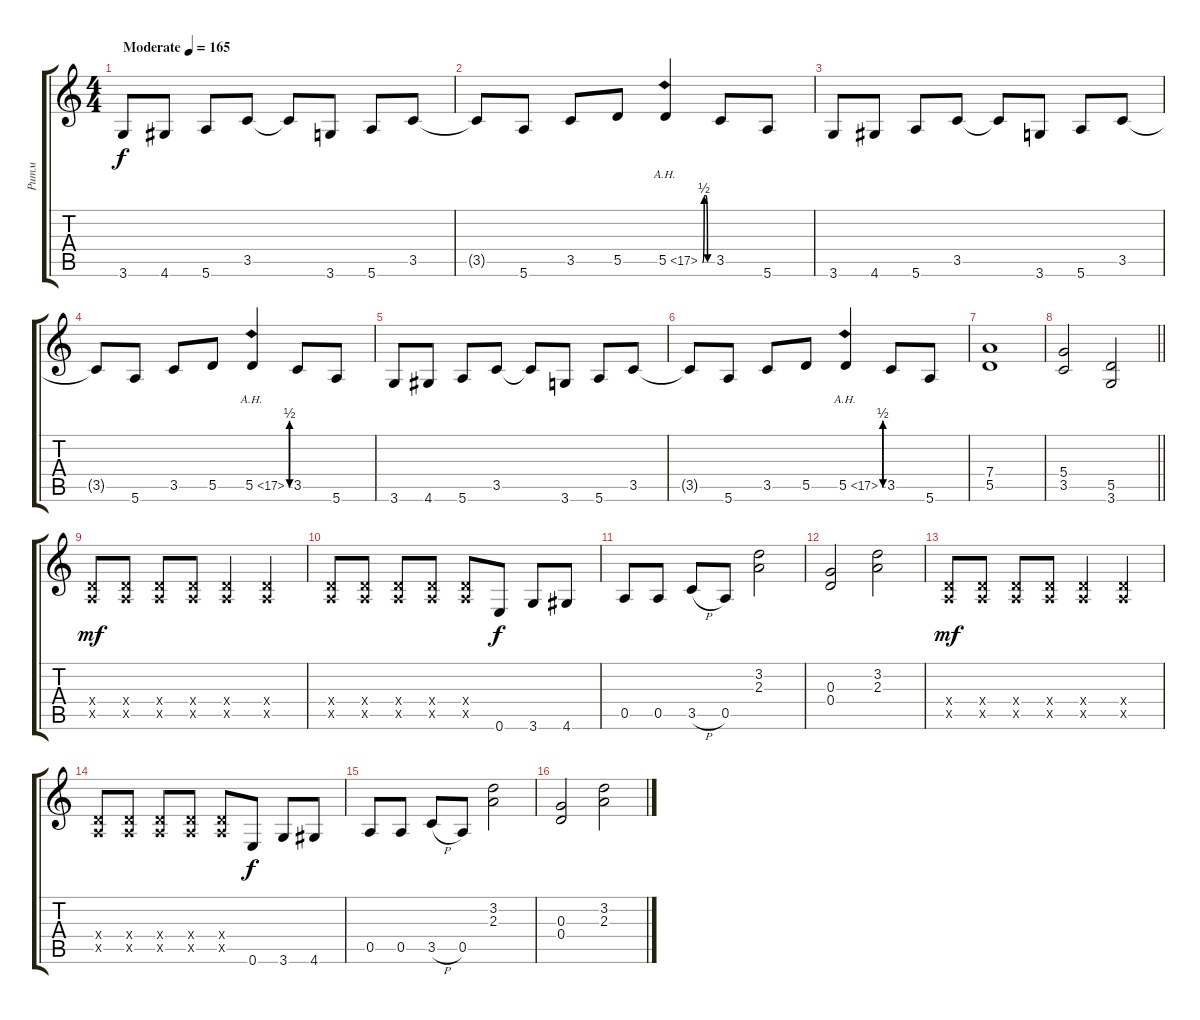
\track ("Ритм" "Ритм") {instrument distortionguitar}
\staff {score tabs}
\tuning (E4 B3 G3 D3 A2 E2) {hide}
\ts (4 4)
\tempo (165 "Moderate")
\clef g2
\ks c
3.6.8{dy f instrument distortionguitar} 4.6.8 5.6.8 3.5.8 3.5{t}.8 3.6.8 5.6.8 3.5.8 |
3.5{t}.8 5.6.8 3.5.8 5.5.8 5.5{be (custom 0 0 10 2 20 2 30 0 60 0) ah 12}.4 3.5.8 5.6.8 |
3.6.8 4.6.8 5.6.8 3.5.8 3.5{t}.8 3.6.8 5.6.8 3.5.8 |
3.5{t}.8 5.6.8 3.5.8 5.5.8 5.5{be (custom 0 0 10 2 20 2 30 0 60 0) ah 12}.4 3.5.8 5.6.8 |
3.6.8 4.6.8 5.6.8 3.5.8 3.5{t}.8 3.6.8 5.6.8 3.5.8 |
3.5{t}.8 5.6.8 3.5.8 5.5.8 5.5{be (custom 0 0 10 2 20 2 30 0 60 0) ah 12}.4 3.5.8 5.6.8 |
(7.4 5.5).1 |
\barLineRight lightlight
(5.4 3.5).2 (5.5 3.6).2 |
(0.4{x} 0.5{x}).8{dy mf} (0.4{x} 0.5{x}).8 (0.4{x} 0.5{x}).8 (0.4{x} 0.5{x}).8 (0.4{x} 0.5{x}).4 (0.4{x} 0.5{x}).4 |
(0.4{x} 0.5{x}).8 (0.4{x} 0.5{x}).8 (0.4{x} 0.5{x}).8 (0.4{x} 0.5{x}).8 (0.4{x} 0.5{x}).8 0.6.8{dy f} 3.6.8 4.6.8 |
0.5.8 0.5.8 3.5{h}.8 0.5.8 (3.2 2.3).2 |
(0.3 0.4).2 (3.2 2.3).2 |
(0.4{x} 0.5{x}).8{dy mf} (0.4{x} 0.5{x}).8 (0.4{x} 0.5{x}).8 (0.4{x} 0.5{x}).8 (0.4{x} 0.5{x}).4 (0.4{x} 0.5{x}).4 |
(0.4{x} 0.5{x}).8 (0.4{x} 0.5{x}).8 (0.4{x} 0.5{x}).8 (0.4{x} 0.5{x}).8 (0.4{x} 0.5{x}).8 0.6.8{dy f} 3.6.8 4.6.8 |
0.5.8 0.5.8 3.5{h}.8 0.5.8 (3.2 2.3).2 |
(0.3 0.4).2 (3.2 2.3).2
